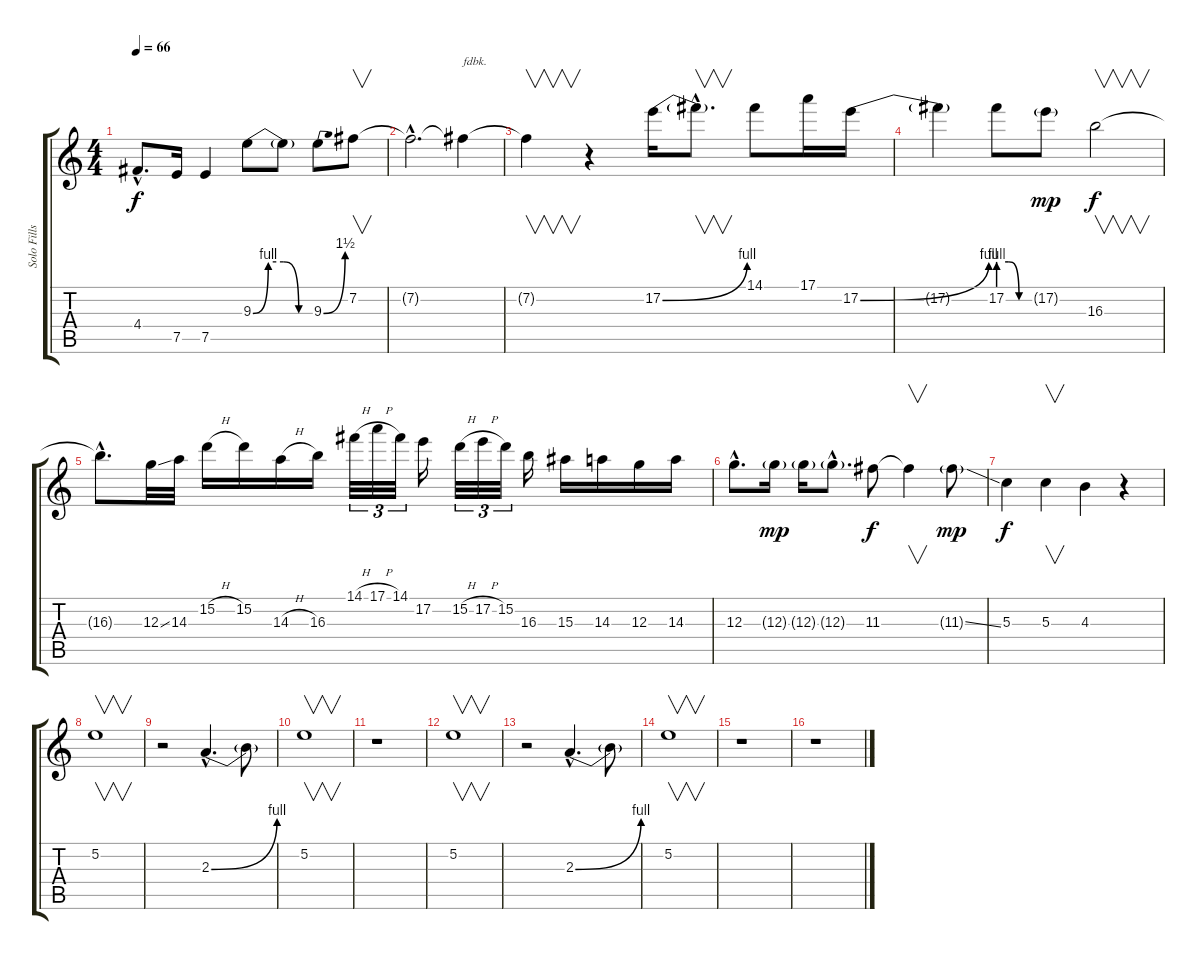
\track ("Solo Fills and Guitar Solo" "Solo Fills") {instrument distortionguitar}
\staff {score tabs}
\tuning (E4 B3 G3 D3 A2 E2) {hide}
\ts (4 4)
\tempo 66
\clef g2
\ks c
4.4{hac}.8{d dy f} 7.5.16 7.5.4 9.3{be (custom 0 0 15 4 30 4 45 0 60 0)}.8 9.3{t}.8 9.3{be (bend 0 0 60 6)}.8 7.2.8{v} |
7.2{hac t}.2{d} 7.2{t}.4{txt "fdbk."} |
7.2{t}.4{v} r.4 17.2{be (bend 0 0 60 4)}.16 17.2{hac t}.8{v d} 14.1.8 17.1.16 17.2{be (bend 0 0 60 4)}.16 |
17.2{t}.4 17.2{be (custom 0 4 20 4 40 0 60 0)}.8 17.2{g}.8{dy mp} 16.3.2{v dy f} |
16.3{hac t}.8{d} 12.3{ss}.32 14.3.32 15.2{h}.16 15.2.16 14.3{h}.16 16.3.16 14.1{h}.32{tu (3 2)} 17.1{h}.32{tu (3 2)} 14.1.32{tu (3 2)} 17.2.16 15.2{h}.32{tu (3 2)} 17.2{h}.32{tu (3 2)} 15.2.32{tu (3 2)} 16.3.16 15.3.16 14.3.16 12.3.16 14.3.16 |
12.3{hac}.8{d} 12.3{g}.16{dy mp} 12.3{g}.16 12.3{g hac}.8{d} 11.3.8{dy f} 11.3{t}.4{v} 11.3{ss g}.8{dy mp} |
5.3.4{dy f} 5.3.4{v} 4.3.4 r.4 |
5.2.1{v} |
r.2 2.3{be (bend 0 0 60 4) hac}.4{d} 2.3{t}.8 |
5.2.1{v} |
r.1 |
5.2.1{v} |
r.2 2.3{be (bend 0 0 60 4) hac}.4{d} 2.3{t}.8 |
5.2.1{v} |
r.1 |
r.1
